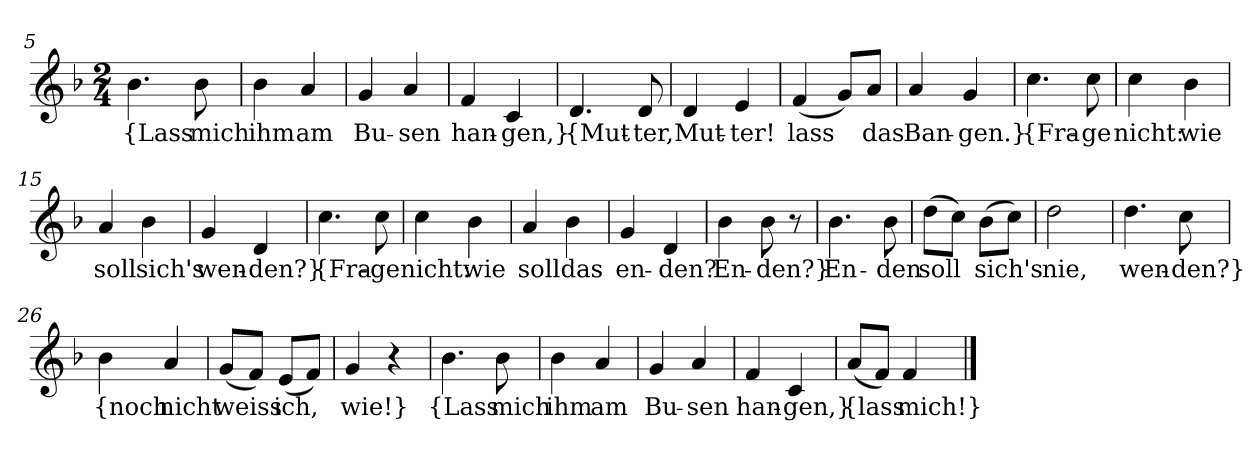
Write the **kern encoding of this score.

**kern	**text
*part1	*part1
*staff1	*staff1
*clefG2	*
*k[b-]	*
*M2/4	*
=5	=5
4.b-	{Lass
8b-	mich
=6	=6
4b-	ihm
4a	am
=7	=7
4g	Bu-
4a	-sen
=8	=8
4f	han-
4c	-gen,}
=9	=9
4.d	{Mut-
8d	-ter,
=10	=10
4d	Mut-
4e	-ter!
=11	=11
(4f	lass
8g/L)	.
8a/J	das
=12	=12
4a	Ban-
4g	-gen.}
=13	=13
4.cc	{Fra-
8cc	-ge
=14	=14
4cc	nicht:
4b-	wie
=15	=15
4a	soll
4b-	sich's
=16	=16
4g	wen-
4d	den?}
=17	=17
4.cc	{Fra-
8cc	-ge
=18	=18
4cc	nicht:
4b-	wie
=19	=19
4a	soll
4b-	das
=20	=20
4g	en-
4d	-den?
=21	=21
4b-	En-
8b-	-den?}
8r	.
=22	=22
4.b-	En-
8b-	-den
=23	=23
(8dd\L	soll
8cc\J)	.
(8b-\L	sich's
8cc\J)	.
=24	=24
2dd	nie,
=25	=25
4.dd	wen-
8cc	den?}
=26	=26
4b-	{noch
4a	nicht
=27	=27
(8g/L	weiss
8f/J)	.
(8e/L	ich,
8f/J)	.
=28	=28
4g	wie!}
4r	.
=29	=29
4.b-	{Lass
8b-	mich
=30	=30
4b-	ihm
4a	am
=31	=31
4g	Bu-
4a	-sen
=32	=32
4f	han-
4c	-gen,}
=36	=36
(8a/L	{lass
8f/J)	.
4f	mich!}
==	==
*-	*-
